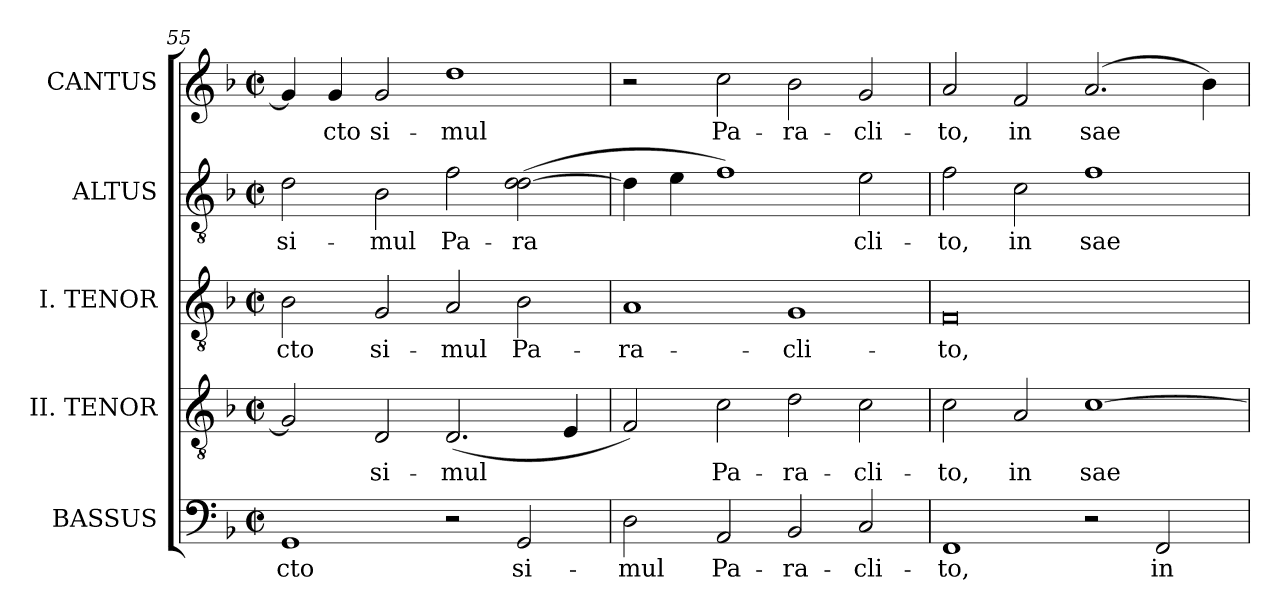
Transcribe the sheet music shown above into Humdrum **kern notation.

**kern	**text	**kern	**text	**kern	**text	**kern	**text	**kern	**text
*part5	*part5	*part4	*part4	*part3	*part3	*part2	*part2	*part1	*part1
*staff5	*staff5	*staff4	*staff4	*staff3	*staff3	*staff2	*staff2	*staff1	*staff1
*I"BASSUS	*	*I"II. TENOR	*	*I"I. TENOR	*	*I"ALTUS	*	*I"CANTUS	*
*clefF4	*	*clefGv2	*	*clefGv2	*	*clefGv2	*	*clefG2	*
*k[b-]	*	*k[b-]	*	*k[b-]	*	*k[b-]	*	*k[b-]	*
*F:	*	*F:	*	*F:	*	*F:	*	*F:	*
*M2/2	*	*M2/2	*	*M2/2	*	*M2/2	*	*M2/2	*
*met(c|)	*	*met(c|)	*	*met(c|)	*	*met(c|)	*	*met(c|)	*
=55	=55	=55	=55	=55	=55	=55	=55	=55	=55
!	!LO:LY:b:cj	!	!LO:LY:b:cj	!	!LO:LY:b:cj	!	!LO:LY:b:cj	!	!LO:LY:b:cj
1GG	-cto	2G/]	.	2B-\	-cto	2d\	si-	4g/]	--
!	!	!	!	!	!	!	!	!	!LO:LY:b:cj
.	.	.	.	.	.	.	.	4g/	-cto
!	!	!	!LO:LY:b:cj	!	!LO:LY:b:cj	!	!LO:LY:b:cj	!	!LO:LY:b:cj
.	.	2D/	si-	2G/	si-	2B-\	-mul	2g/	si-
!	!	!	!LO:LY:b:cj	!	!LO:LY:b:cj	!	!LO:LY:b:cj	!	!LO:LY:b:cj
2r	.	(<2.D/	-mul	2A/	-mul	2f\	Pa-	1dd	-mul
!	!LO:LY:b:cj	!	!	!	!LO:LY:b:cj	!	!LO:LY:b:cj	!	!
2GG/	si-	.	.	2B-\	Pa-	(>2d\ [>2d\	-ra-	.	.
!	!	!	!LO:LY:b:cj	!	!	!	!	!	!
.	.	4E/	.	.	.	.	.	.	.
=56	=56	=56	=56	=56	=56	=56	=56	=56	=56
!	!LO:LY:b:cj	!	!LO:LY:b:cj	!	!LO:LY:b:cj	!	!LO:LY:b:cj	!	!
2D\	-mul	2F/)	.	1A	-ra-	4d\]	--	2r	.
!	!	!	!	!	!	!	!LO:LY:b:cj	!	!
.	.	.	.	.	.	4e\	--	.	.
!	!LO:LY:b:cj	!	!LO:LY:b:cj	!	!	!	!LO:LY:b:cj	!	!LO:LY:b:cj
2AA/	Pa-	2c\	Pa-	.	.	1f)	--	2cc\	Pa-
!	!LO:LY:b:cj	!	!LO:LY:b:cj	!	!LO:LY:b:cj	!	!	!	!LO:LY:b:cj
2BB-/	-ra-	2d\	-ra-	1G	-cli-	.	.	2b-\	-ra-
!	!LO:LY:b:cj	!	!LO:LY:b:cj	!	!	!	!LO:LY:b:cj	!	!LO:LY:b:cj
2C/	-cli-	2c\	-cli-	.	.	2e\	-cli-	2g/	-cli-
=57	=57	=57	=57	=57	=57	=57	=57	=57	=57
!	!LO:LY:b:cj	!	!LO:LY:b:cj	!	!LO:LY:b:cj	!	!LO:LY:b:cj	!	!LO:LY:b:cj
1FF	-to,	2c\	-to,	0F	-to,	2f\	-to,	2a/	-to,
!	!	!	!LO:LY:b:cj	!	!	!	!LO:LY:b:cj	!	!LO:LY:b:cj
.	.	2A/	in	.	.	2c\	in	2f/	in
!	!	!	!LO:LY:b:cj	!	!	!	!LO:LY:b:cj	!	!LO:LY:b:cj
2r	.	[>1c	sae-	.	.	1f	sae-	(>2.a/	sae-
!	!LO:LY:b:cj	!	!	!	!	!	!	!	!
2FF/	in	.	.	.	.	.	.	.	.
!	!	!	!	!	!	!	!	!	!LO:LY:b:cj
.	.	.	.	.	.	.	.	4b-\)	--
=	=	=	=	=	=	=	=	=	=
*-	*-	*-	*-	*-	*-	*-	*-	*-	*-
